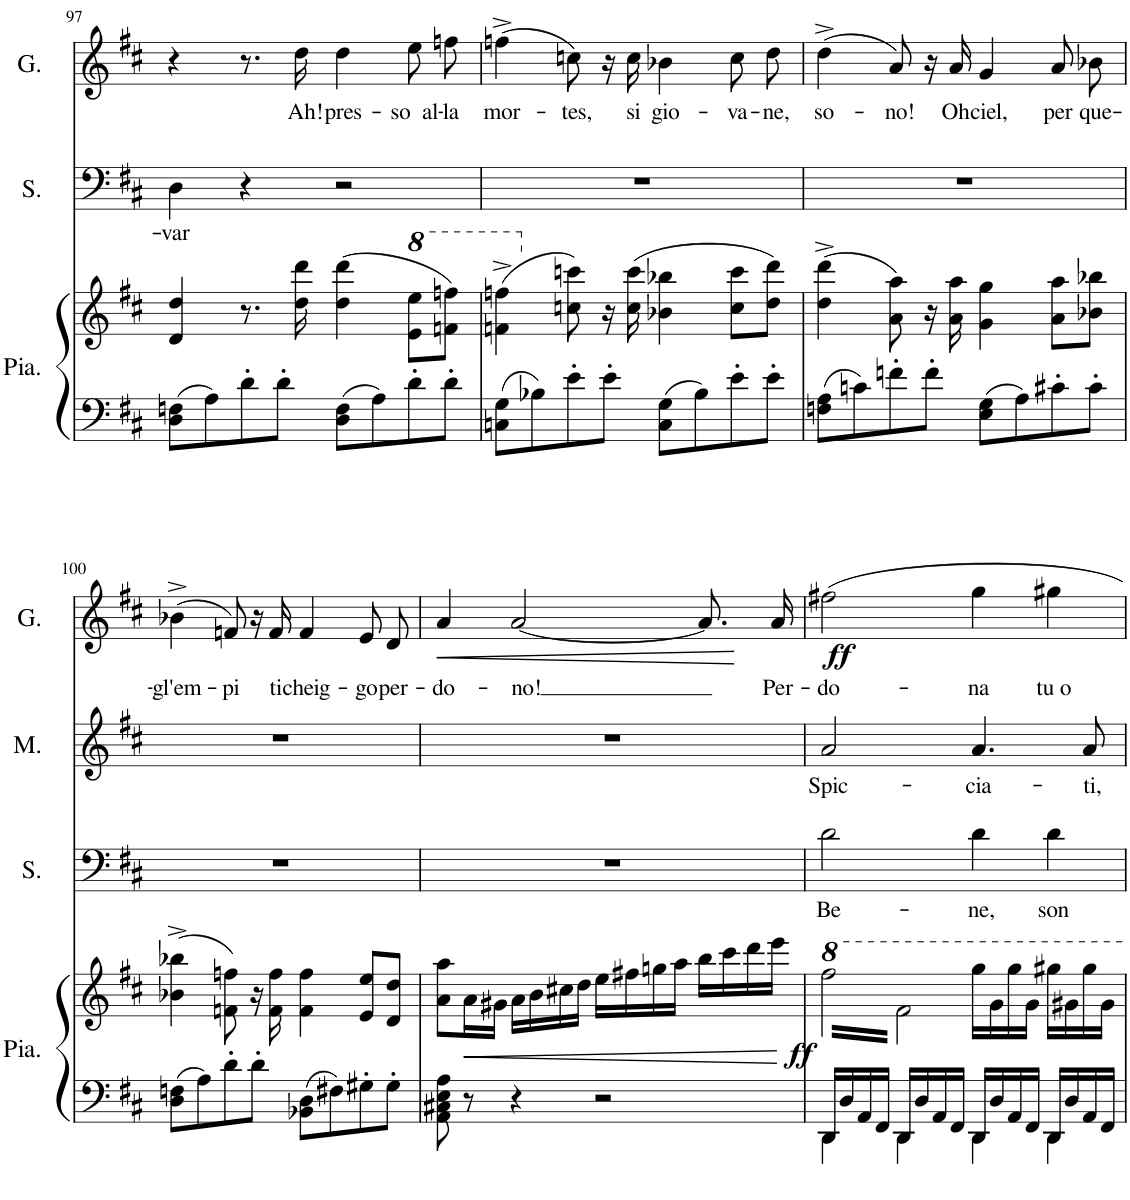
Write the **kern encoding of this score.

**kern	**kern	**dynam	**kern	**text	**kern	**text	**kern	**text	**dynam
*part4	*part4	*part4	*part3	*part3	*part2	*part2	*part1	*part1	*part1
*staff5	*staff4	*staff4/5	*staff3	*staff3	*staff2	*staff2	*staff1	*staff1	*staff1
*I"Piano	*	*	*I"Sparafucile	*	*I"Magdalena	*	*I"Gilda	*	*
*I'Pia.	*	*	*I'S.	*	*I'M.	*	*I'G.	*	*
!!LO:PB:g=z
*clefF4	*clefG2	*	*clefF4	*	*clefG2	*	*clefG2	*	*
*k[f#c#]	*k[f#c#]	*	*k[f#c#]	*	*k[f#c#]	*	*k[f#c#]	*	*
*M4/4	*M4/4	*	*M4/4	*	*M4/4	*	*M4/4	*	*
=97	=97	=97	=97	=97	=97	=97	=97	=97	=97
!	!	!	!	!LO:LY:b	!	!	!	!	!
8D\ 8Fn\L	4d/ 4dd/	.	4D\	-var	1r	.	4r	.	.
8A\	.	.	.	.	.	.	.	.	.
8d'\	8.r	.	4r	.	.	.	8.r	.	.
8d'\J	.	.	.	.	.	.	.	.	.
!	!	!	!	!	!	!	!	!LO:LY:b	!
.	16dd\ 16ddd\	.	.	.	.	.	16dd\	Ah!	.
!	!	!	!	!	!	!	!	!LO:LY:b	!
8D\ 8F\L	(4dd\ 4ddd\	.	2r	.	.	.	4dd\	pres-	.
8A\	.	.	.	.	.	.	.	.	.
*	*8va	*	*	*	*	*	*	*	*
!	!	!	!	!	!	!	!	!LO:LY:b	!
8d'\	8ee\ 8eee\L	.	.	.	.	.	8ee\L	-so al-	.
!	!	!	!	!	!	!	!	!LO:LY:b	!
8d'\J	8ffn\ 8fffn\J)	.	.	.	.	.	8ffn\J	-la	.
=98	=98	=98	=98	=98	=98	=98	=98	=98	=98
!	!	!	!	!	!	!	!	!LO:LY:b	!
8Cn\ 8G\L	(4ffn\^ 4fffn\^	.	1r	.	1r	.	(4ffn^\	mor-	.
8B-X\	.	.	.	.	.	.	.	.	.
*	*X8va	*	*	*	*	*	*	*	*
!	!	!	!	!	!	!	!	!LO:LY:b	!
8e'\	8ccn\ 8cccn\)	.	.	.	.	.	8ccn\)	-tes,	.
8e'\J	16r	.	.	.	.	.	16r	.	.
!	!	!	!	!	!	!	!	!LO:LY:b	!
.	(16cc\ 16ccc\	.	.	.	.	.	16cc\	si	.
!	!	!	!	!	!	!	!	!LO:LY:b	!
8C\ 8G\L	4b-X\ 4bb-X\	.	.	.	.	.	4b-X\	gio-	.
8B-\	.	.	.	.	.	.	.	.	.
!	!	!	!	!	!	!	!	!LO:LY:b	!
8e'\	8cc\ 8ccc\L	.	.	.	.	.	8cc\L	-va-	.
!	!	!	!	!	!	!	!	!LO:LY:b	!
8e'\J	8dd\ 8ddd\J)	.	.	.	.	.	8dd\J	-ne,	.
=99	=99	=99	=99	=99	=99	=99	=99	=99	=99
!	!	!	!	!	!	!	!	!LO:LY:b	!
8Fn\ 8A\L	(4dd\^ 4ddd\^	.	1r	.	1r	.	(4dd^\	so-	.
8cn\	.	.	.	.	.	.	.	.	.
!	!	!	!	!	!	!	!	!LO:LY:b	!
8fn'\	8a\ 8aa\)	.	.	.	.	.	8a/)	-no!	.
8f'\J	16r	.	.	.	.	.	16r	.	.
!	!	!	!	!	!	!	!	!LO:LY:b	!
.	16a\ 16aa\	.	.	.	.	.	16a/	Oh	.
!	!	!	!	!	!	!	!	!LO:LY:b	!
8E\ 8G\L	4g\ 4gg\	.	.	.	.	.	4g/	ciel,	.
8A\	.	.	.	.	.	.	.	.	.
!	!	!	!	!	!	!	!	!LO:LY:b	!
8c#X'\	8a\ 8aa\L	.	.	.	.	.	8a/L	per	.
!	!	!	!	!	!	!	!	!LO:LY:b	!
8c#'\J	8b-X\ 8bb-X\J	.	.	.	.	.	8b-X/J	que-	.
!!LO:LB:g=z
=100	=100	=100	=100	=100	=100	=100	=100	=100	=100
!	!	!	!	!	!	!	!	!LO:LY:b	!
8D\ 8Fn\L	(4b-X\^ 4bb-X\^	.	1r	.	1r	.	(4b-X^\	-gl'em-	.
8A\	.	.	.	.	.	.	.	.	.
!	!	!	!	!	!	!	!	!LO:LY:b	!
8d'\	8fn\ 8ffn\)	.	.	.	.	.	8fn/)	-pi	.
8d'\J	16r	.	.	.	.	.	16r	.	.
!	!	!	!	!	!	!	!	!LO:LY:b	!
.	16f\ 16ff\	.	.	.	.	.	16f/	ti	.
!	!	!	!	!	!	!	!	!LO:LY:b	!
8BB-X\ 8D\L	4f\ 4ff\	.	.	.	.	.	4f/	cheig-	.
8F#X\	.	.	.	.	.	.	.	.	.
!	!	!	!	!	!	!	!	!LO:LY:b	!
8G#X'\	8e/ 8ee/L	.	.	.	.	.	8e/L	-go	.
!	!	!	!	!	!	!	!	!LO:LY:b	!
8G#'\J	8d/ 8dd/J	.	.	.	.	.	8d/J	per-	.
=101	=101	=101	=101	=101	=101	=101	=101	=101	=101
!	!	!	!	!	!	!	!	!LO:LY:b	!LO:HP:b
8AA\ 8C#X\ 8E\ 8A\	8a\ 8aa\L	.	1r	.	1r	.	4a/	-do-	<
!	!	!LO:HP:b	!	!	!	!	!	!	!
8r	16a\L	<	.	.	.	.	.	.	.
.	16g#X\JJ	.	.	.	.	.	.	.	.
!	!	!	!	!	!	!	!	!LO:LY:b	!
4r	16a\LL	.	.	.	.	.	[2a/	-no!	.
.	16b\	.	.	.	.	.	.	.	.
.	16cc#X\	.	.	.	.	.	.	.	.
.	16dd\JJ	.	.	.	.	.	.	.	.
2r	16ee\LL	.	.	.	.	.	.	.	.
.	16ff#X\	.	.	.	.	.	.	.	.
.	16ggn\	.	.	.	.	.	.	.	.
.	16aa\JJ	.	.	.	.	.	.	.	.
.	16bb\LL	.	.	.	.	.	8.a/L]	.	.
.	16ccc#\	.	.	.	.	.	.	.	.
.	16ddd\	.	.	.	.	.	.	.	.
!	!	!	!	!	!	!	!	!LO:LY:b	!
.	16eee\JJ	.	.	.	.	.	16a/Jk	Per-	[
.	.	[	.	.	.	.	.	.	.
=102	=102	=102	=102	=102	=102	=102	=102	=102	=102
*^	*	*	*	*	*	*	*	*	*
!	!	!	!LO:DY:b	!	!LO:LY:b	!	!LO:LY:b	!	!LO:LY:b	!LO:DY:b
*	*	*tremolo	*	*	*	*	*	*	*	*
16DD/LL	4DD\	32fff#\LLL	ff	2d\	Be-	2a/	Spic-	2ff#X\	-do-	ff
.	.	32ff#\	.	.	.	.	.	.	.	.
16D/	.	32fff#\	.	.	.	.	.	.	.	.
.	.	32ff#\	.	.	.	.	.	.	.	.
16AA/	.	32fff#\	.	.	.	.	.	.	.	.
.	.	32ff#\	.	.	.	.	.	.	.	.
16FF#/JJ	.	32fff#\	.	.	.	.	.	.	.	.
.	.	32ff#\	.	.	.	.	.	.	.	.
16DD/LL	4DD\	32fff#\	.	.	.	.	.	.	.	.
.	.	32ff#\	.	.	.	.	.	.	.	.
16D/	.	32fff#\	.	.	.	.	.	.	.	.
.	.	32ff#\	.	.	.	.	.	.	.	.
16AA/	.	32fff#\	.	.	.	.	.	.	.	.
.	.	32ff#\	.	.	.	.	.	.	.	.
16FF#/JJ	.	32fff#\	.	.	.	.	.	.	.	.
.	.	32ff#\JJJ	.	.	.	.	.	.	.	.
*	*	*Xtremolo	*	*	*	*	*	*	*	*
!	!	!	!	!	!LO:LY:b	!	!LO:LY:b	!	!LO:LY:b	!
16DD/LL	4DD\	16ggg\LL	.	4d\	-ne,	4.a/	-cia-	4gg\	-na	.
.	.	.	.	.	.	.	.	.	.	.
16D/	.	16gg\	.	.	.	.	.	.	.	.
.	.	.	.	.	.	.	.	.	.	.
16AA/	.	16ggg\	.	.	.	.	.	.	.	.
.	.	.	.	.	.	.	.	.	.	.
16FF#/JJ	.	16gg\JJ	.	.	.	.	.	.	.	.
.	.	.	.	.	.	.	.	.	.	.
!	!	!	!	!	!LO:LY:b	!	!	!	!LO:LY:b	!
16DD/LL	4DD\	16ggg#X\LL	.	4d\	son	.	.	4gg#X\	tu o	.
16D/	.	16gg#X\	.	.	.	.	.	.	.	.
!	!	!	!	!	!	!	!LO:LY:b	!	!	!
16AA/	.	16ggg#\	.	.	.	8a/	-ti,	.	.	.
16FF#/JJ	.	16gg#\JJ	.	.	.	.	.	.	.	.
*v	*v	*	*	*	*	*	*	*	*	*
=	=	=	=	=	=	=	=	=	=
*-	*-	*-	*-	*-	*-	*-	*-	*-	*-
